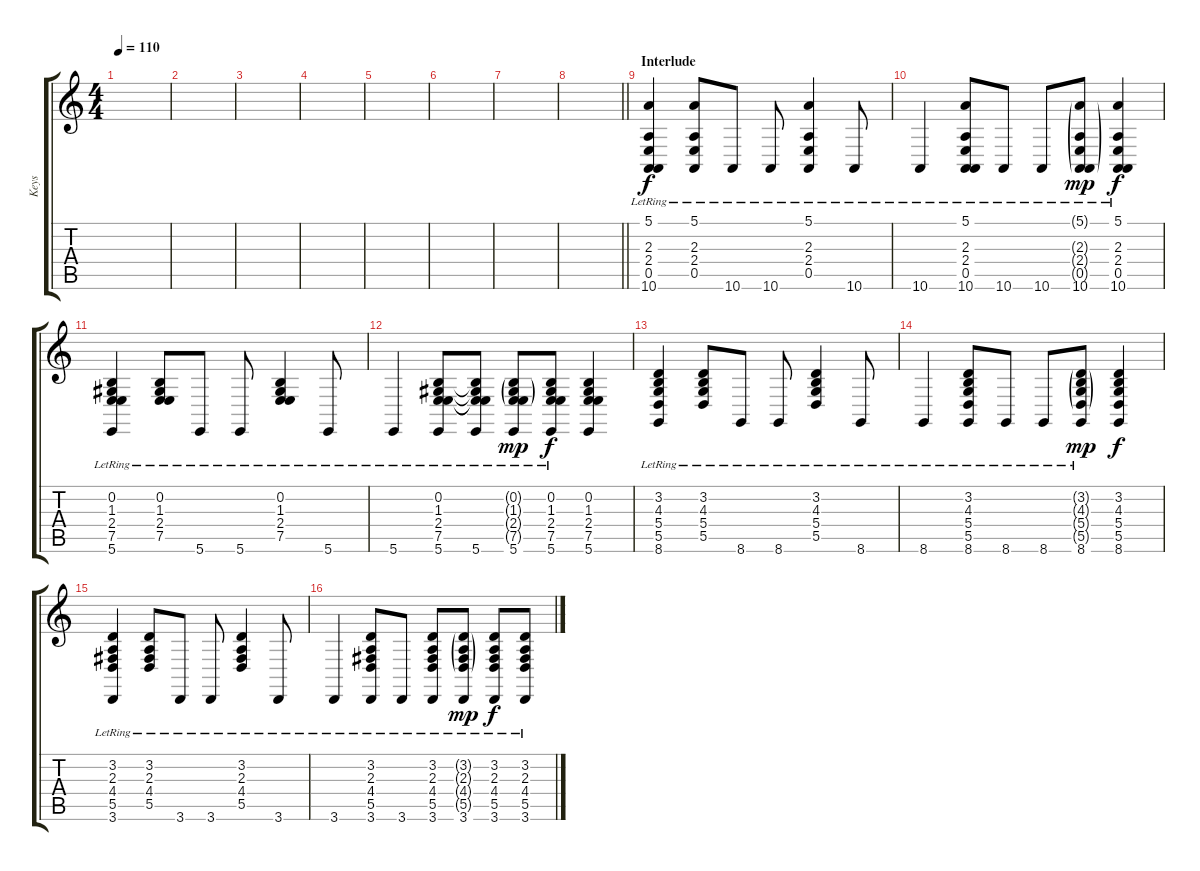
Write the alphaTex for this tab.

\track ("Keys" "Keys") {instrument electricgrandpiano}
\staff {score tabs}
\tuning (E4 B3 G3 D3 A2 B1) {hide}
\ts (4 4)
\tempo 110
\clef g2
\ks c
|
|
|
|
|
|
|
\barLineRight lightlight
|
\section ("" "Interlude")
(5.1{lr} 2.3{lr} 2.4{lr} 0.5{lr} 10.6{lr}).4 (5.1{lr} 2.3{lr} 2.4{lr} 0.5{lr}).8 10.6{lr}.8 10.6{lr}.8 (5.1{lr} 2.3{lr} 2.4{lr} 0.5{lr}).4 10.6{lr}.8 |
10.6{lr}.4 (5.1{lr} 2.3{lr} 2.4{lr} 0.5{lr} 10.6{lr}).8 10.6{lr}.8 10.6{lr}.8 (5.1{g lr} 2.3{g lr} 2.4{g lr} 0.5{g lr} 10.6).8{dy mp} (5.1 2.3 2.4 0.5{lr} 10.6).4{dy f} |
(0.2{lr} 1.3 2.4 7.5{lr} 5.6{lr}).4 (0.2{lr} 1.3 2.4 7.5{lr}).8 5.6{lr}.8 5.6{lr}.8 (0.2{lr} 1.3 2.4 7.5{lr}).4 5.6{lr}.8 |
5.6{lr}.4 (0.2{lr} 1.3 2.4 7.5{lr} 5.6{lr}).8 (0.2{t} 1.3{t} 2.4{t} 7.5{t} 5.6{lr}).8 (0.2{g lr} 1.3{g lr} 2.4{g lr} 7.5{g lr} 5.6{lr}).8{dy mp} (0.2{lr} 1.3{lr} 2.4{lr} 7.5{lr} 5.6{lr}).8{dy f} (0.2 1.3 2.4 7.5 5.6).4 |
(3.2{lr} 4.3{lr} 5.4{lr} 5.5{lr} 8.6{lr}).4 (3.2{lr} 4.3{lr} 5.4{lr} 5.5{lr}).8 8.6{lr}.8 8.6{lr}.8 (3.2{lr} 4.3{lr} 5.4{lr} 5.5{lr}).4 8.6{lr}.8 |
8.6{lr}.4 (3.2{lr} 4.3{lr} 5.4{lr} 5.5{lr} 8.6{lr}).8 8.6{lr}.8 8.6{lr}.8 (3.2{g lr} 4.3{g lr} 5.4{g lr} 5.5{g lr} 8.6{lr}).8{dy mp} (3.2 4.3 5.4 5.5 8.6).4{dy f} |
(3.2{lr} 2.3{lr} 4.4{lr} 5.5{lr} 3.6{lr}).4 (3.2{lr} 2.3{lr} 4.4{lr} 5.5{lr}).8 3.6{lr}.8 3.6{lr}.8 (3.2{lr} 2.3{lr} 4.4{lr} 5.5{lr}).4 3.6{lr}.8 |
3.6{lr}.4 (3.2{lr} 2.3 4.4 5.5{lr} 3.6{lr}).8 3.6{lr}.8 (3.2{lr} 2.3{lr} 4.4{lr} 5.5{lr} 3.6{lr}).8 (3.2{g lr} 2.3{g lr} 4.4{g lr} 5.5{g lr} 3.6{lr}).8{dy mp} (3.2{lr} 2.3{lr} 4.4{lr} 5.5{lr} 3.6).8{dy f} (3.2{lr} 2.3{lr} 4.4{lr} 5.5{lr} 3.6{lr}).8
